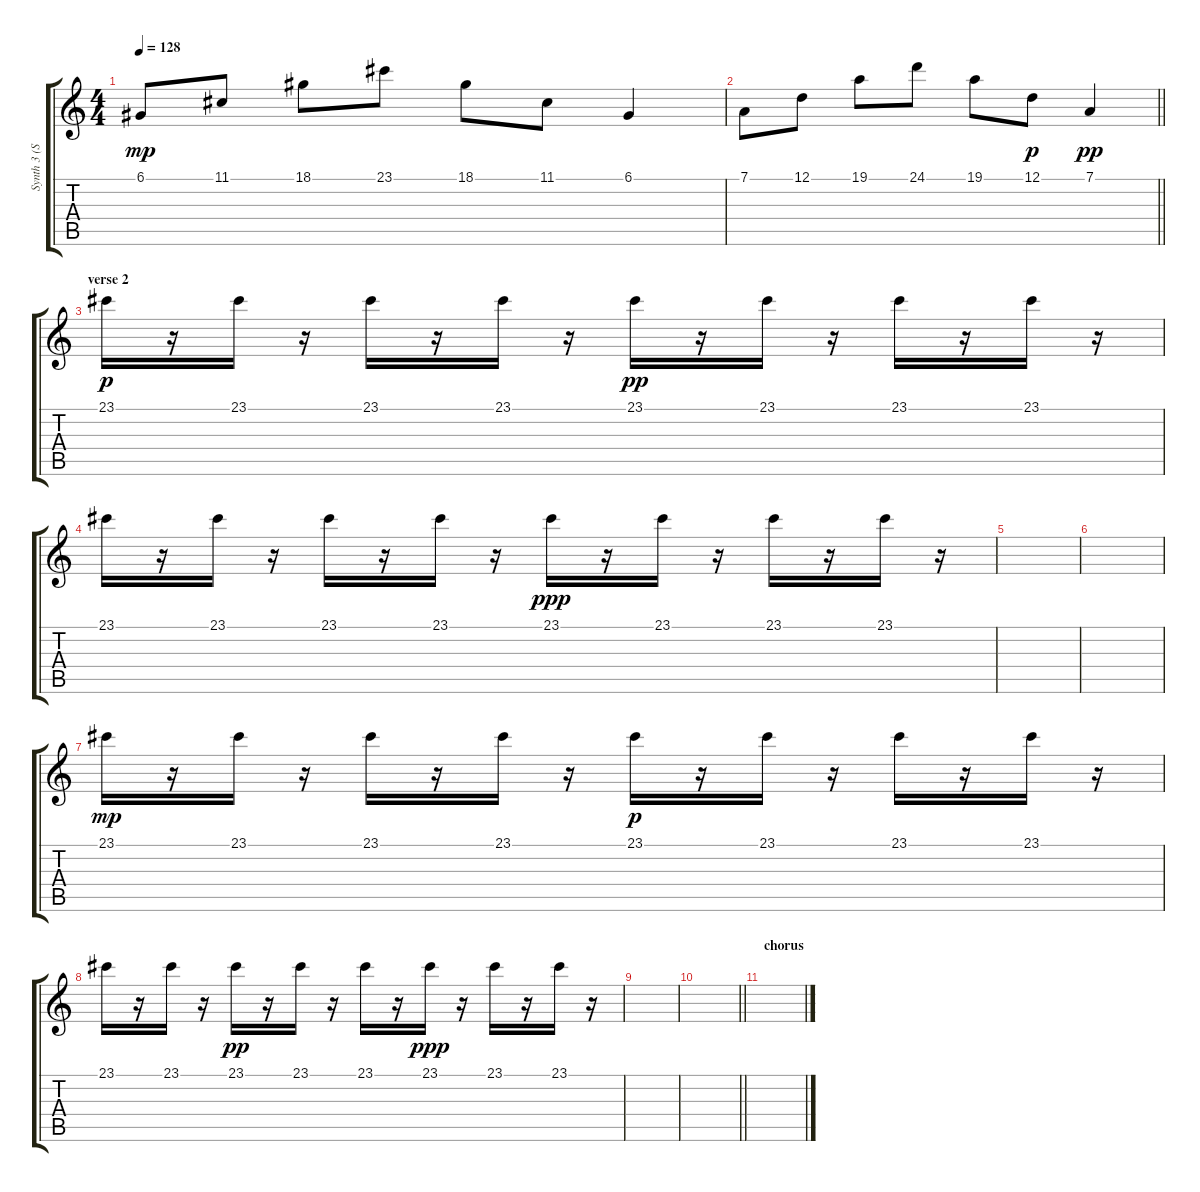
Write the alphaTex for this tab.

\track ("Synth 3 (Semple)" "Synth 3 (S") {instrument lead1square}
\staff {score tabs}
\tuning (D4 A3 F3 C3 G2 C2) {hide}
\ts (4 4)
\tempo 128
\clef g2
\ks c
6.1.8{dy mp} 11.1.8 18.1.8 23.1.8 18.1.8 11.1.8 6.1.4 |
\barLineRight lightlight
7.1.8 12.1.8 19.1.8 24.1.8 19.1.8 12.1.8{dy p} 7.1.4{dy pp} |
\section ("" "verse 2")
23.1.16{dy p} r.16 23.1.16 r.16 23.1.16 r.16 23.1.16 r.16 23.1.16{dy pp} r.16 23.1.16 r.16 23.1.16 r.16 23.1.16 r.16 |
23.1.16 r.16 23.1.16 r.16 23.1.16 r.16 23.1.16 r.16 23.1.16{dy ppp} r.16 23.1.16 r.16 23.1.16 r.16 23.1.16 r.16 |
|
|
23.1.16{dy mp} r.16 23.1.16 r.16 23.1.16 r.16 23.1.16 r.16 23.1.16{dy p} r.16 23.1.16 r.16 23.1.16 r.16 23.1.16 r.16 |
23.1.16 r.16 23.1.16 r.16 23.1.16{dy pp} r.16 23.1.16 r.16 23.1.16 r.16 23.1.16{dy ppp} r.16 23.1.16 r.16 23.1.16 r.16 |
|
\barLineRight lightlight
|
\section ("" "chorus")
